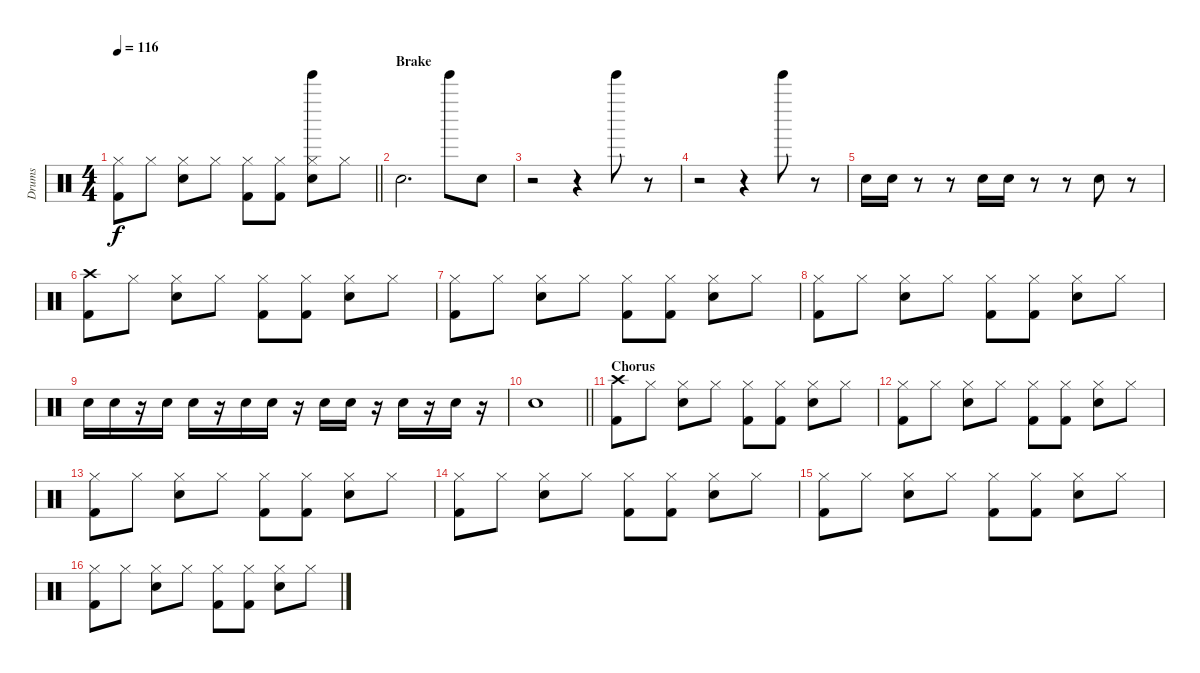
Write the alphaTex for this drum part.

\track ("Drums" "Drums") {instrument percussion}
\staff {score}
\articulation defaults
\ts (4 4)
\tempo 116
\clef neutral
\barLineRight lightlight
\ks c
("Hi-Hat (closed)" "Kick (hit) 2").8{dy f} "Hi-Hat (closed)".8 ("Hi-Hat (closed)" "Snare (hit) 2").8 "Hi-Hat (closed)".8 ("Hi-Hat (closed)" "Kick (hit) 2").8 ("Hi-Hat (closed)" "Kick (hit) 2").8 ("Hi-Hat (closed)" "Tinkle Bell (hit)" "Snare (hit) 2").8 "Hi-Hat (closed)".8 |
\section ("" "Brake")
"Snare (hit) 2".2{d} "Tinkle Bell (hit)".8 "Snare (hit) 2".8 |
r.2 r.4 "Tinkle Bell (hit)".8 r.8 |
r.2 r.4 "Tinkle Bell (hit)".8 r.8 |
"Snare (hit) 2".16 "Snare (hit) 2".16 r.8 r.8 "Snare (hit) 2".16 "Snare (hit) 2".16 r.8 r.8 "Snare (hit) 2".8 r.8 |
("Crash high (hit)" "Kick (hit) 2").8 "Hi-Hat (closed)".8 ("Hi-Hat (closed)" "Snare (hit) 2").8 "Hi-Hat (closed)".8 ("Hi-Hat (closed)" "Kick (hit) 2").8 ("Hi-Hat (closed)" "Kick (hit) 2").8 ("Hi-Hat (closed)" "Snare (hit) 2").8 "Hi-Hat (closed)".8 |
("Hi-Hat (closed)" "Kick (hit) 2").8 "Hi-Hat (closed)".8 ("Hi-Hat (closed)" "Snare (hit) 2").8 "Hi-Hat (closed)".8 ("Hi-Hat (closed)" "Kick (hit) 2").8 ("Hi-Hat (closed)" "Kick (hit) 2").8 ("Hi-Hat (closed)" "Snare (hit) 2").8 "Hi-Hat (closed)".8 |
("Hi-Hat (closed)" "Kick (hit) 2").8 "Hi-Hat (closed)".8 ("Hi-Hat (closed)" "Snare (hit) 2").8 "Hi-Hat (closed)".8 ("Hi-Hat (closed)" "Kick (hit) 2").8 ("Hi-Hat (closed)" "Kick (hit) 2").8 ("Hi-Hat (closed)" "Snare (hit) 2").8 "Hi-Hat (closed)".8 |
"Snare (hit) 2".16 "Snare (hit) 2".16 r.16 "Snare (hit) 2".16 "Snare (hit) 2".16 r.16 "Snare (hit) 2".16 "Snare (hit) 2".16 r.16 "Snare (hit) 2".16 "Snare (hit) 2".16 r.16 "Snare (hit) 2".16 r.16 "Snare (hit) 2".16 r.16 |
\barLineRight lightlight "Snare (hit) 2".1
|
\section ("" "Chorus")
("Crash high (hit)" "Kick (hit) 2").8 "Hi-Hat (closed)".8 ("Hi-Hat (closed)" "Snare (hit) 2").8 "Hi-Hat (closed)".8 ("Hi-Hat (closed)" "Kick (hit) 2").8 ("Hi-Hat (closed)" "Kick (hit) 2").8 ("Hi-Hat (closed)" "Snare (hit) 2").8 "Hi-Hat (closed)".8 |
("Hi-Hat (closed)" "Kick (hit) 2").8 "Hi-Hat (closed)".8 ("Hi-Hat (closed)" "Snare (hit) 2").8 "Hi-Hat (closed)".8 ("Hi-Hat (closed)" "Kick (hit) 2").8 ("Hi-Hat (closed)" "Kick (hit) 2").8 ("Hi-Hat (closed)" "Snare (hit) 2").8 "Hi-Hat (closed)".8 |
("Hi-Hat (closed)" "Kick (hit) 2").8 "Hi-Hat (closed)".8 ("Hi-Hat (closed)" "Snare (hit) 2").8 "Hi-Hat (closed)".8 ("Hi-Hat (closed)" "Kick (hit) 2").8 ("Hi-Hat (closed)" "Kick (hit) 2").8 ("Hi-Hat (closed)" "Snare (hit) 2").8 "Hi-Hat (closed)".8 |
("Hi-Hat (closed)" "Kick (hit) 2").8 "Hi-Hat (closed)".8 ("Hi-Hat (closed)" "Snare (hit) 2").8 "Hi-Hat (closed)".8 ("Hi-Hat (closed)" "Kick (hit) 2").8 ("Hi-Hat (closed)" "Kick (hit) 2").8 ("Hi-Hat (closed)" "Snare (hit) 2").8 "Hi-Hat (closed)".8 |
("Hi-Hat (closed)" "Kick (hit) 2").8 "Hi-Hat (closed)".8 ("Hi-Hat (closed)" "Snare (hit) 2").8 "Hi-Hat (closed)".8 ("Hi-Hat (closed)" "Kick (hit) 2").8 ("Hi-Hat (closed)" "Kick (hit) 2").8 ("Hi-Hat (closed)" "Snare (hit) 2").8 "Hi-Hat (closed)".8 |
("Hi-Hat (closed)" "Kick (hit) 2").8 "Hi-Hat (closed)".8 ("Hi-Hat (closed)" "Snare (hit) 2").8 "Hi-Hat (closed)".8 ("Hi-Hat (closed)" "Kick (hit) 2").8 ("Hi-Hat (closed)" "Kick (hit) 2").8 ("Hi-Hat (closed)" "Snare (hit) 2").8 "Hi-Hat (closed)".8
